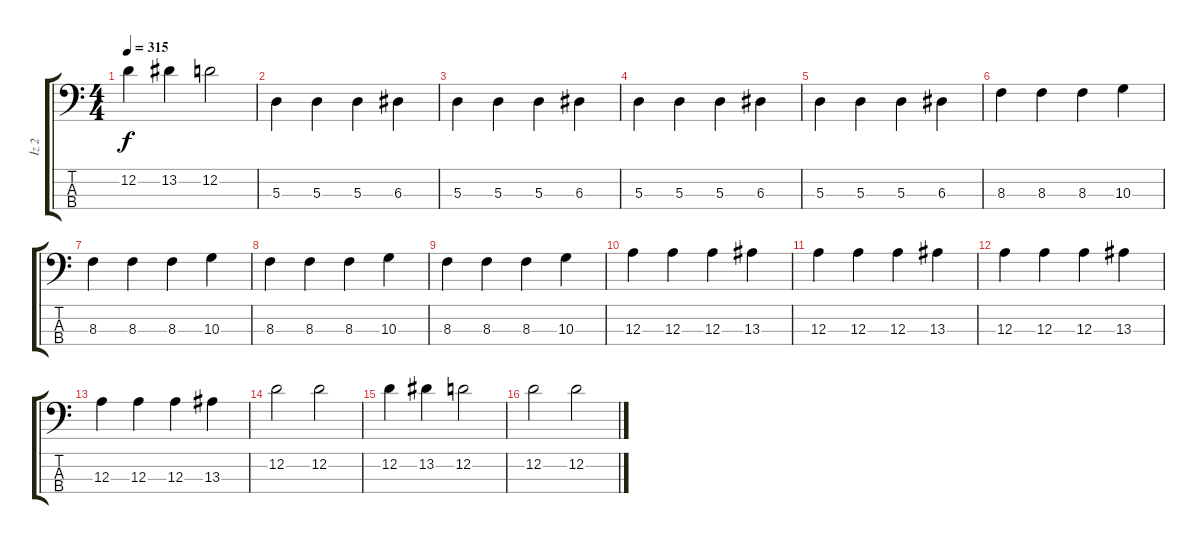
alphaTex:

\track ("İz 2" "İz 2") {instrument electricbassfinger}
\staff {score tabs}
\tuning (G2 D2 A1 E1) {hide}
\ts (4 4)
\tempo 315
\clef f4
\ks c
12.2.4{dy f} 13.2.4 12.2.2 |
5.3.4 5.3.4 5.3.4 6.3.4 |
5.3.4 5.3.4 5.3.4 6.3.4 |
5.3.4 5.3.4 5.3.4 6.3.4 |
5.3.4 5.3.4 5.3.4 6.3.4 |
8.3.4 8.3.4 8.3.4 10.3.4 |
8.3.4 8.3.4 8.3.4 10.3.4 |
8.3.4 8.3.4 8.3.4 10.3.4 |
8.3.4 8.3.4 8.3.4 10.3.4 |
12.3.4 12.3.4 12.3.4 13.3.4 |
12.3.4 12.3.4 12.3.4 13.3.4 |
12.3.4 12.3.4 12.3.4 13.3.4 |
12.3.4 12.3.4 12.3.4 13.3.4 |
12.2.2 12.2.2 |
12.2.4 13.2.4 12.2.2 |
12.2.2 12.2.2
